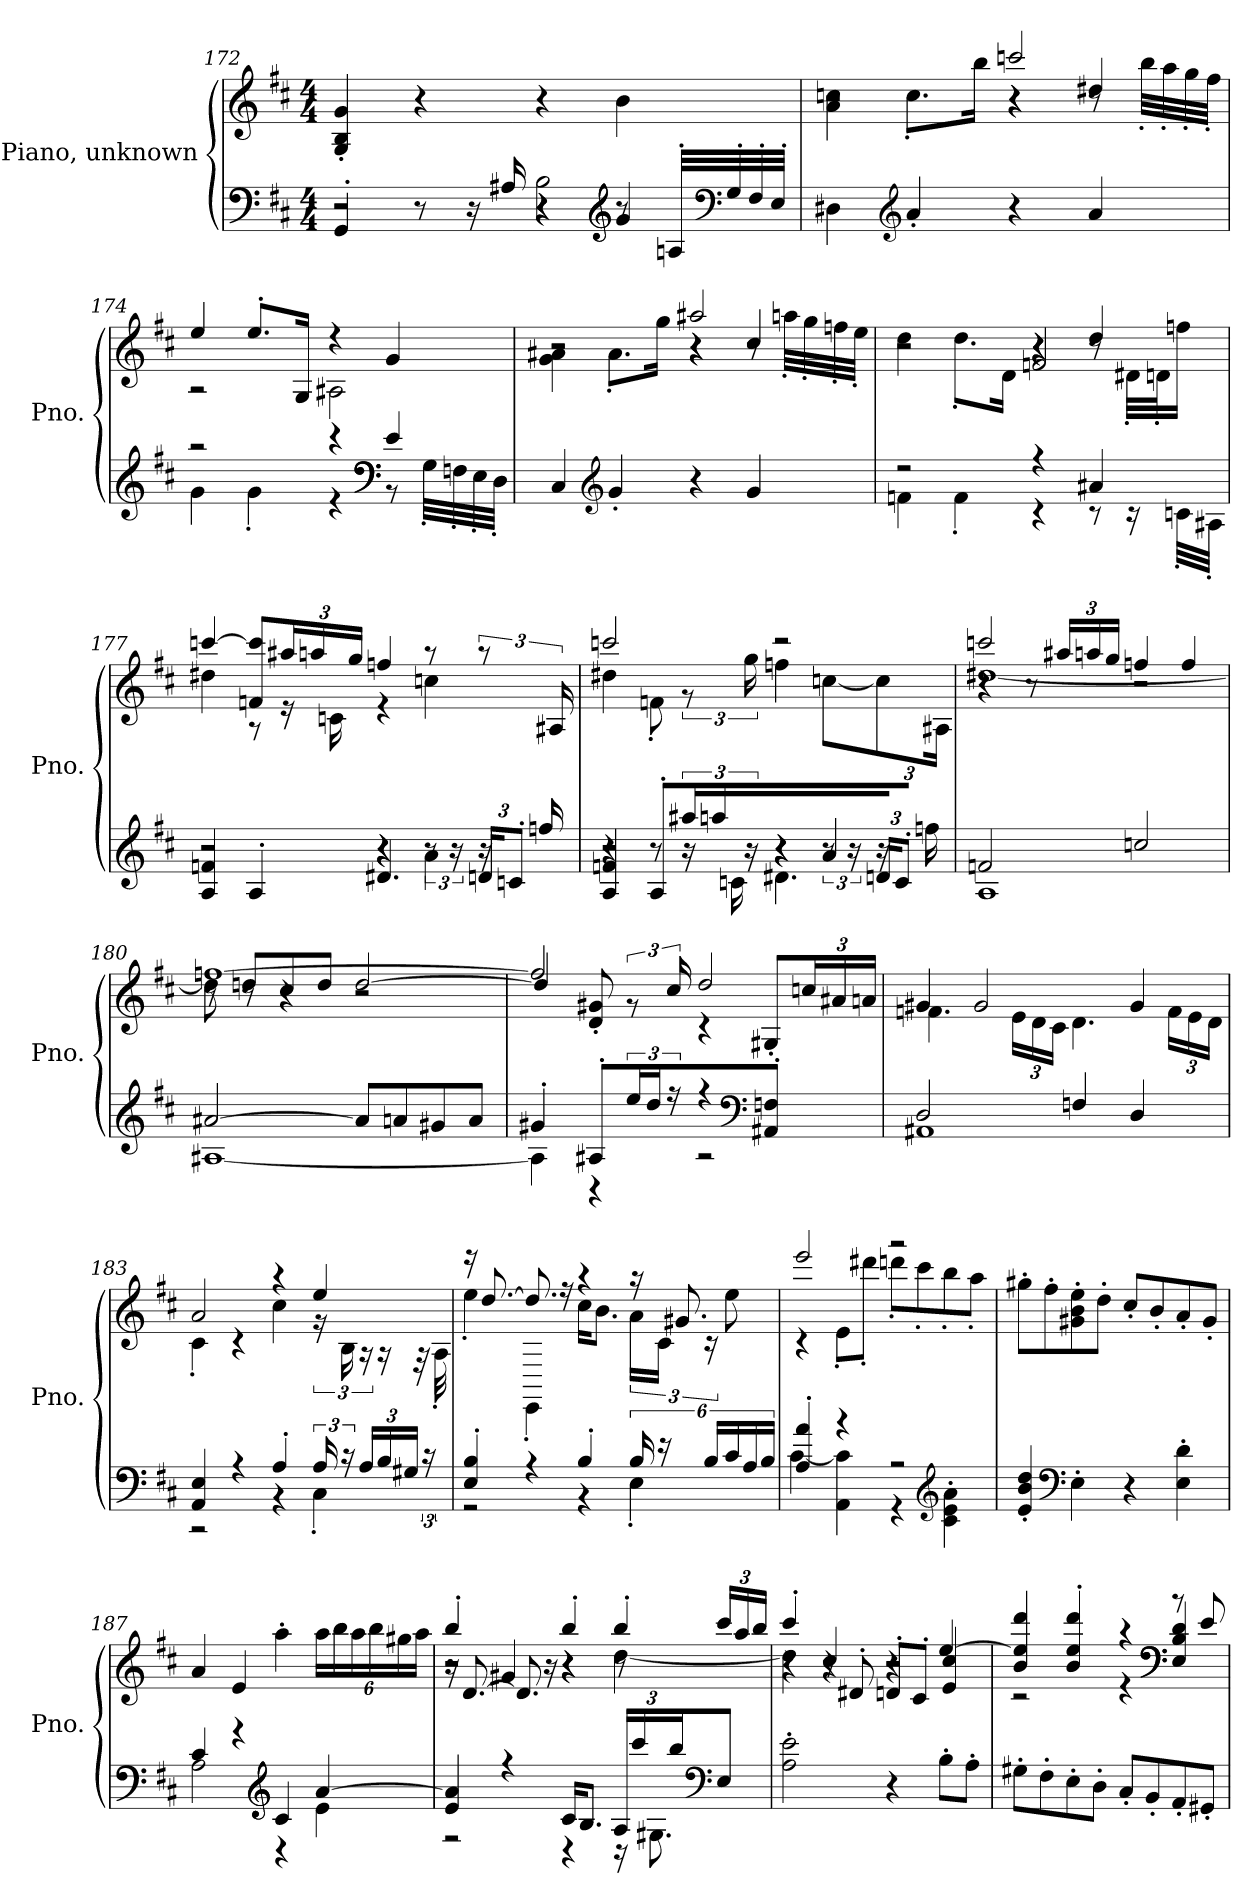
**kern	**kern
*part1	*part1
*staff2	*staff1
*I"Piano, unknown	*
*I'Pno.	*
!!LO:LB:g=z
*clefF4	*clefG2
*k[f#c#]	*k[f#c#]
*M4/4	*M4/4
=172	=172
*^	*
*	*^	*
2r	2r	4GG'/	4G/' 4B/' 4g/'
.	.	8r	4r
.	.	16r	.
.	.	16A#X/	.
4r	2B\	4r	4r
*clefG2	*	*	*
4g/	.	8r	4b\
.	.	32An'/LLL	.
*clefF4	*	*	*
.	.	32G'/	.
.	.	32F#'/	.
.	.	32E'/JJJ	.
*v	*v	*v	*
=173	=173
*	*^
*	*	*^
4D#X\	2r	4a\ 4ccn\	2r
*clefG2	*	*	*
4a'/	.	8.cc'\L	.
.	.	16bb\Jk	.
4r	2cccn/	4r	4r
4a/	.	8r	4dd#X/
.	.	32bb'\LLL	.
.	.	32aa'\	.
.	.	32gg'\	.
.	.	32ff#'\JJJ	.
*	*	*v	*v
=174	=174	=174
*^	*	*
2r	4g\	4ee/	2r
.	4g'\	8.ee'/L	.
.	.	16G/Jk	.
4r	4r	4r	2A#X\
*clefF4	*	*	*
4e/	8r	4g/	.
.	32G'\LLL	.	.
.	32Fn'\	.	.
.	32E'\	.	.
.	32D'\JJJ	.	.
*v	*v	*	*
!!LO:PB:g=z
=175	=175	=175
*	*	*^
4C#/	2r	4g\ 4a#X\	2r
*clefG2	*	*	*
4g'/	.	8.a#'\L	.
.	.	16gg\Jk	.
4r	2aa#X/	4r	4r
4g/	.	8r	4cc#/
.	.	32aan'\LLL	.
.	.	32gg'\	.
.	.	32ffn'\	.
.	.	32ee'\JJJ	.
=176	=176	=176	=176
*^	*	*	*
2r	4fn\	2r	4dd\	2r
.	4f'\	.	8.dd'\L	.
.	.	.	16d\Jk	.
4r	4r	4r	4r	2fn/
4a#X/	8r	4dd/	8r	.
.	16r	.	32d#X'\LLL	.
.	.	.	32dn'\J	.
.	32cn'\LLL	.	16ffn\JJ	.
.	32A#X'\JJJ	.	.	.
*	*	*	*v	*v
!!LO:LB:g=z
=177	=177	=177	=177
*	*^	*	*
2r	2r	4A/ 4fn/	[4cccn/	4dd#X\
.	.	4A'/	8fn/ 8ccc/]L	8r
*	*	*	*Xbrackettup	*
.	.	.	24aa#X/L	16r
.	.	.	24aan/	.
.	.	.	.	16cn\
.	.	.	24gg/JJ	.
4.d#X/	4r	4r	4ffn/	4r
.	4a\	12r	8r	4ccn\
.	.	24r	.	.
*	*	*	*brackettup	*
16r	.	24dn/KL	12r	.
.	.	12cn'/J	.	.
16ffn/	.	.	.	.
.	.	.	24A#X/	.
=178	=178	=178	=178	=178
2r	4r	4A/ 4fn/	2cccn/	4dd#X\
.	8r	8A'/L	.	8fn'\
.	16r	24aa#X/L	.	12r
.	.	24aan/JJ	.	.
.	16cn\	.	.	.
.	.	24r	.	24gg\
4r	4.d#X\	4r	2r	4ffn\
4a/	.	12r	.	[8ccn\L
.	.	24r	.	.
*	*	*	*	*Xbrackettup
.	16r	24dn/KL	.	12cc\]
.	.	12c'/J	.	.
.	16ffn\	.	.	.
.	.	.	.	24A#X\Jk
*	*v	*v	*	*
!!LO:LB:g=z
=179	=179	=179	=179
*	*	*	*^
2fn/	1A	2cccn/	[1dd#X	4r
.	.	.	.	8r
.	.	.	.	24aa#X/LL
.	.	.	.	24aan/
.	.	.	.	24gg/JJ
2ccn/	.	2r	.	4ffn/
.	.	.	.	4ff/
=180	=180	=180	=180	=180
[2a#X/	[1A#X	[1ffn	8dd#\]	8r
.	.	.	8r	8ddn/L
.	.	.	4r	8cc#/
.	.	.	.	8dd/J
8a#/L]	.	.	2r	[2dd/
8an/	.	.	.	.
8g#X/	.	.	.	.
8a/J	.	.	.	.
*	*	*	*v	*v
=181	=181	=181	=181
4g#X'/	4A#\]	2ff/]	4dd/]
8A#X'/L	4r	.	8d/' 8g#X/'
*	*	*	*brackettup
24ee/L	.	.	12r
24dd/JJ	.	.	.
24r	.	.	24cc#/
4r	2r	2dd/	4r
*clefF4	*	*	*
4AA#X/' 4Fn/'	.	.	8G#X'/L
*	*	*	*Xbrackettup
.	.	.	24ccn/L
.	.	.	24a#X/
.	.	.	24an/JJ
!!LO:LB:g=z	!!
=182	=182	=182	=182
2D/	1AA#X	4g#X/	4.fn\
.	.	2g#/	.
.	.	.	24e\LL
.	.	.	24d\
.	.	.	24c#\JJ
4Fn/	.	.	4.d\
4D/	.	4g#/	.
.	.	.	24f\LL
.	.	.	24e\
.	.	.	24d\JJ
=183	=183	=183	=183
4AA/ 4E/	2r	2a/	4c#'\
4r	.	.	4r
4A'/	4r	4r	4cc#\
*	*	*	*brackettup
24A/	4C#'\	4ee/	24r
24r	.	.	24B\
24A/LL	.	.	24r
24B/	.	.	16r
24G#X/JJ	.	.	.
.	.	.	32r
24r	.	.	.
.	.	.	32A'\
=184	=184	=184	=184
4E/' 4B/'	2r	16r	4ee'\
.	.	[8.dd/	.
4r	.	8.dd/]	4EE'\
.	.	16r	.
4B'/	4r	4r	16cc#\KL
.	.	.	8.b\J
24B/	4E'\	16r	24a\LL
24r	.	.	24c#\JJ
.	.	8.g#X/	.
24B/LL	.	.	24r
*Xbrackettup	*	*	*
24c#/	.	.	8ee\
24A/	.	.	.
24B/JJ	.	.	.
!!LO:LB:g=z	!!
=185	=185	=185	=185
4A/' 4a/'	[4c#\	2eee/	4r
4r	4AA\ 4c#\]	.	8e'\L
.	.	.	8ddd#X'\J
2r	4r	2r	8dddn'\L
.	.	.	8ccc#'\
*clefG2	*	*	*
.	4c#\' 4e\' 4a\'	.	8bb'\
.	.	.	8aa'\J
*v	*v	*	*
*	*v	*v
=186	=186
4e/' 4b/' 4dd/'	8gg#X'\L
.	8ff#'\
*clefF4	*
4E'\	8g#X\' 8b\' 8ee\'
.	8dd'\J
4r	8cc#'/L
.	8b'/
4E\' 4d\'	8a'/
.	8g#'/J
=187	=187
*^	*
4c#/	2A\	4a/
4r	.	4e/
*clefG2	*	*
4c#/	4r	4aa'\
*	*	*Xbrackettup
[4a/	4e\	24aa\LL
.	.	24bb\
.	.	24aa\
.	.	24bb\
.	.	24gg#X\
.	.	24aa\JJ
!!LO:LB:g=z
=188	=188	=188
*	*	*^
*	*	*	*^
4e/ 4a/]	2r	4bb'/	2r	16r
.	.	.	.	[8.d/
4r	.	4g#X/	.	8.d/]
.	.	.	.	16r
16c#/KL	4r	4bb'/	4r	4r
8.B/J	.	.	.	.
24A/LL	16r	8r	[4dd\	4bb'/
24ccc#/	.	.	.	.
.	8.G#X\	.	.	.
24bb/J	.	.	.	.
*clefF4	*	*	*	*
8E/J	.	24ccc#/LL	.	.
.	.	24aa/	.	.
.	.	24bb/JJ	.	.
*v	*v	*	*	*
=189	=189	=189	=189
2A\' 2e\'	4ccc#'/	4dd\]	4r
.	8r	4r	4cc#/
.	8d#X'/	.	.
4r	8dn'/L	2r	4r
.	8c#'/J	.	.
8B'\L	[4ee/	.	4e/ 4cc#/
8A'\J	.	.	.
*	*	*v	*v
=190	=190	=190
8G#X'\L	4b/ 4ee/] 4ddd/	2r
8F#'\	.	.
8E'\	4b/' 4ee/' 4ddd/'	.
8D'\J	.	.
8C#'/L	4r	4r
8BB'/	.	.
*	*clefF4	*
8AA'/	8r	4E/ 4B/ 4d/
8GG#X'/J	8e/	.
*	*v	*v
=	=
*-	*-
